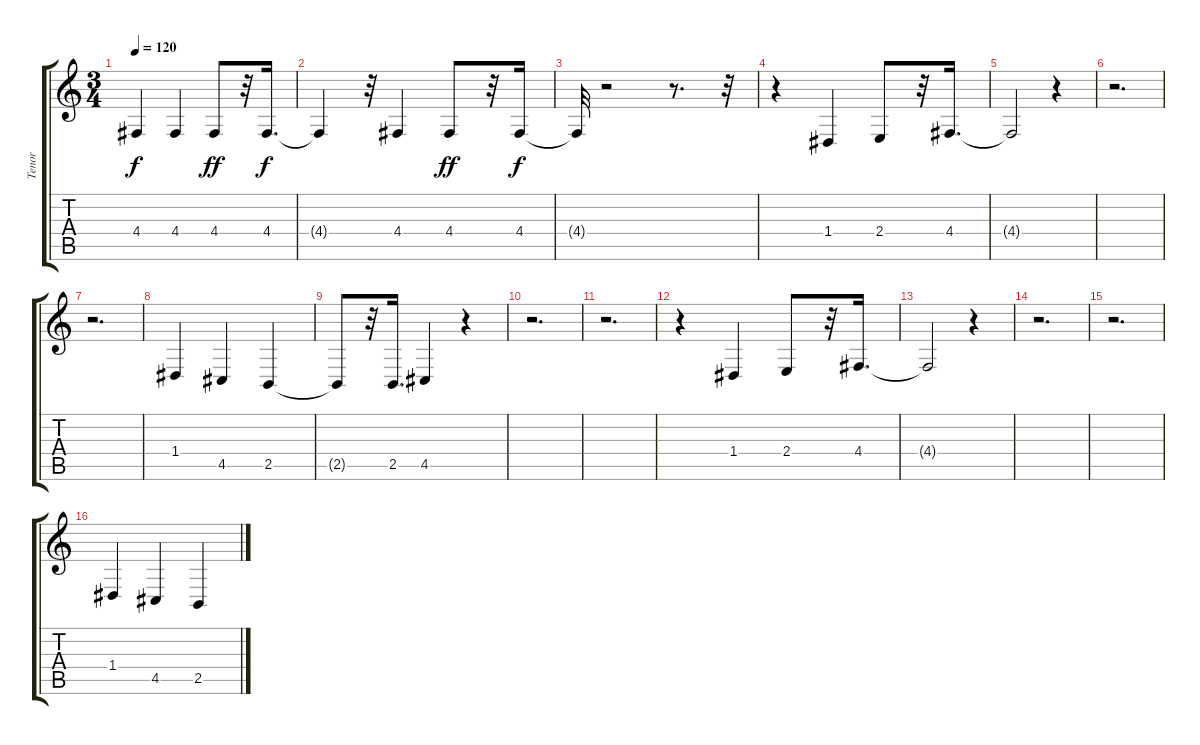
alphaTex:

\track ("Tenor" "Tenor") {instrument choiraahs}
\staff {score tabs}
\tuning (E4 B3 G3 D3 A2 E2) {hide}
\ts (3 4)
\tempo 120
\clef g2
\ks c
4.4{t}.4{dy f} 4.4.4 4.4.8{dy ff} r.32 4.4.16{d dy f} |
4.4{t}.4 r.32 4.4.4 4.4.8{dy ff} r.32 4.4.16{dy f} |
4.4{t}.32 r.2 r.8{d} r.32 |
r.4 1.4.4 2.4.8 r.32 4.4.16{d} |
4.4{t}.2 r.4 |
r.2{d} |
r.2{d} |
1.4.4 4.5.4 2.5.4 |
2.5{t}.8 r.32 2.5.16{d} 4.5.4 r.4 |
r.2{d} |
r.2{d} |
r.4 1.4.4 2.4.8 r.32 4.4.16{d} |
4.4{t}.2 r.4 |
r.2{d} |
r.2{d} |
1.4.4 4.5.4 2.5.4
